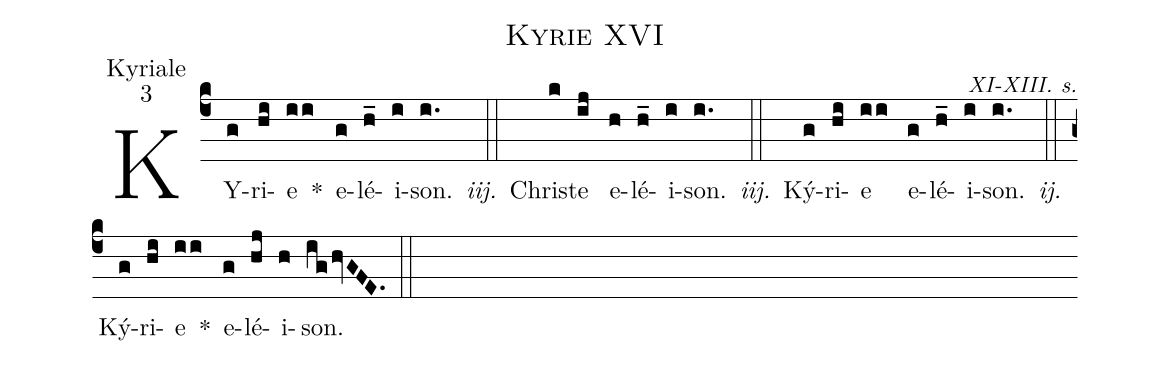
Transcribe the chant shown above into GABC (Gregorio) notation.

name:Kyrie XVI;
office-part:Kyriale;
mode:3;
commentary:XI-XIII. s.;
%%
(c4) KY(g)ri(hi)e(ii) *() e(g)lé(h_)i(i)son.(i.) <i>iij.</i>(::)
Chri(k)ste(ij) e(h)lé(h_)i(i)son.(i.) <i>iij.</i>(::)
Ký(g)ri(hi)e(ii) e(g)lé(h_)i(i)son.(i.) <i>ij.</i>(::)
Ký(g)ri(hi)e(ii) *() e(g)lé(hj)i(h)son.(ighvGFE.) (::)
